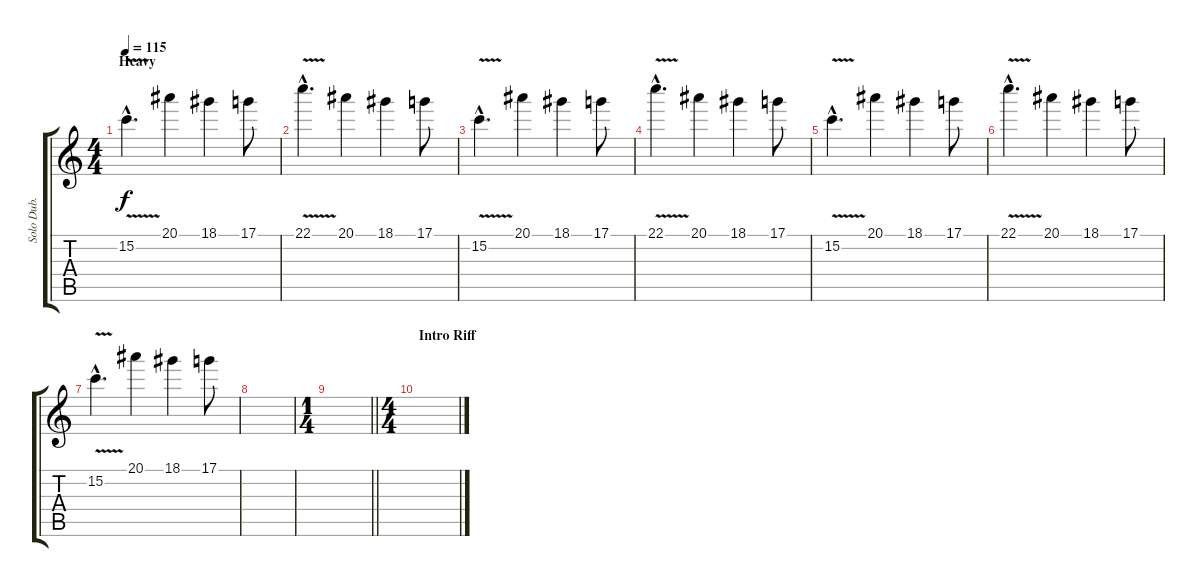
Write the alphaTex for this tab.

\track ("Solo Dub. (in drop C)" "Solo Dub. ") {instrument distortionguitar}
\staff {score tabs}
\tuning (D4 A3 F3 C3 G2 C2) {hide}
\ts (4 4)
\section ("" "Heavy")
\tempo 115
\clef g2
\ks c
15.2{v hac}.4{d dy f} 20.1.4 18.1.4 17.1.8 |
22.1{v hac}.4{d} 20.1.4 18.1.4 17.1.8 |
15.2{v hac}.4{d} 20.1.4 18.1.4 17.1.8 |
22.1{v hac}.4{d} 20.1.4 18.1.4 17.1.8 |
15.2{v hac}.4{d} 20.1.4 18.1.4 17.1.8 |
22.1{v hac}.4{d} 20.1.4 18.1.4 17.1.8 |
15.2{v hac}.4{d} 20.1.4 18.1.4 17.1.8 |
|
\ts (1 4)
\barLineRight lightlight
|
\ts (4 4)
\section ("" "Intro Riff")
